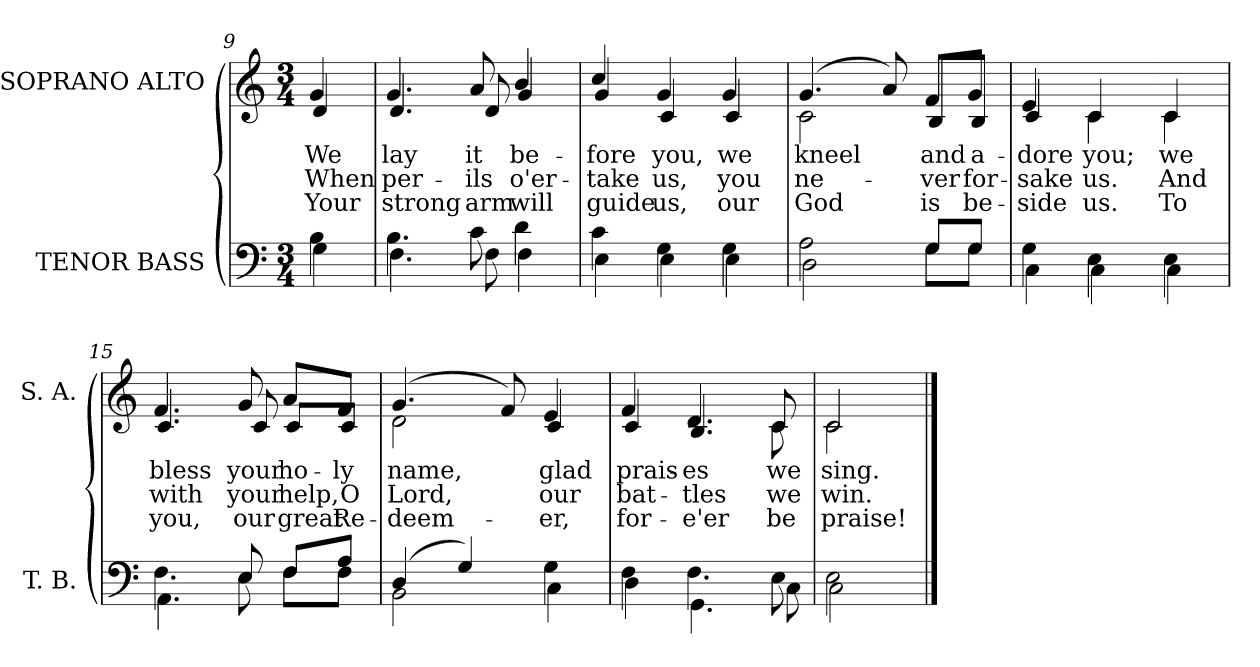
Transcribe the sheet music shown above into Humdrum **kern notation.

**kern	**kern	**text	**text	**text
*part2	*part1	*part1	*part1	*part1
*staff2	*staff1	*staff1	*staff1	*staff1
*I"TENOR BASS	*I"SOPRANO ALTO	*	*	*
*I'T. B.	*I'S. A.	*	*	*
!!LO:LB:g=z
*clefF4	*clefG2	*	*	*
*k[]	*k[]	*	*	*
*C:	*C:	*	*	*
*M3/4	*M3/4	*	*	*
=9	=9	=9	=9	=9
*^	*	*	*	*
!	!	!	!LO:LY:b:color=#000000	!LO:LY:b:color=#000000	!LO:LY:b:color=#000000
*	*	*^	*	*	*
4Bi\	4Gi\	4gi/	4di/	We	When	Your
=10	=10	=10	=10	=10	=10	=10
!	!	!	!	!LO:LY:b:color=#000000	!LO:LY:b:color=#000000	!LO:LY:b:color=#000000
4.Bi\	4.Fi\	4.gi/	4.di/	lay	per-	strong
!	!	!	!	!LO:LY:b:color=#000000	!LO:LY:b:color=#000000	!LO:LY:b:color=#000000
8ci\	8Fi\	8ai/	8di/	it	-ils	arm
!	!	!	!	!LO:LY:b:color=#000000	!LO:LY:b:color=#000000	!LO:LY:b:color=#000000
4di\	4Fi\	4bi/	4gi/	be-	o'er-	will
=11	=11	=11	=11	=11	=11	=11
!	!	!	!	!LO:LY:b:color=#000000	!LO:LY:b:color=#000000	!LO:LY:b:color=#000000
4ci\	4Ei\	4cci/	4gi/	-fore	-take	guide
!	!	!	!	!LO:LY:b:color=#000000	!LO:LY:b:color=#000000	!LO:LY:b:color=#000000
4Gi\	4Ei\	4gi/	4ci/	you,	us,	us,
!	!	!	!	!LO:LY:b:color=#000000	!LO:LY:b:color=#000000	!LO:LY:b:color=#000000
4Gi\	4Ei\	4gi/	4ci/	we	you	our
=12	=12	=12	=12	=12	=12	=12
!	!	!	!	!LO:LY:b:color=#000000	!LO:LY:b:color=#000000	!LO:LY:b:color=#000000
2Ai\	2Di\	(4.gi/	2ci\	kneel	ne-	God
.	.	8ai/)	.	.	.	.
!	!	!	!	!LO:LY:b:color=#000000	!LO:LY:b:color=#000000	!LO:LY:b:color=#000000
8Gi/L	8Gi\L	8fi/L	8Bi/L	and	-ver	is
!	!	!	!	!LO:LY:b:color=#000000	!LO:LY:b:color=#000000	!LO:LY:b:color=#000000
8Gi/J	8Gi\J	8gi/J	8Bi/J	a-	for-	be-
=13	=13	=13	=13	=13	=13	=13
!	!	!	!	!LO:LY:b:color=#000000	!LO:LY:b:color=#000000	!LO:LY:b:color=#000000
4Gi\	4Ci\	4ei/	4ci/	-dore	-sake	-side
!	!	!	!	!LO:LY:b:color=#000000	!LO:LY:b:color=#000000	!LO:LY:b:color=#000000
4Ei\	4Ci\	4ci/	4ci\	you;	us.	us.
!!LO:LB:g=z	!!
=14-	=14-	=14-	=14-	=14-	=14-	=14-
!	!	!	!	!LO:LY:b:color=#000000	!LO:LY:b:color=#000000	!LO:LY:b:color=#000000
4Ei\	4Ci\	4ci/	4ci\	we	And	To
=15	=15	=15	=15	=15	=15	=15
!	!	!	!	!LO:LY:b:color=#000000	!LO:LY:b:color=#000000	!LO:LY:b:color=#000000
4.Fi\	4.AAi\	4.fi/	4.ci/	bless	with	you,
!	!	!	!	!LO:LY:b:color=#000000	!LO:LY:b:color=#000000	!LO:LY:b:color=#000000
8Ei/	8Ei\	8gi/	8ci/	your	your	our
!	!	!	!	!LO:LY:b:color=#000000	!LO:LY:b:color=#000000	!LO:LY:b:color=#000000
8Fi/L	8Fi\L	8ai/L	8ci/L	ho-	help,	great
!	!	!	!	!LO:LY:b:color=#000000	!LO:LY:b:color=#000000	!LO:LY:b:color=#000000
8Ai/J	8Fi\J	8fi/J	8ci/J	-ly	O	Re-
=16	=16	=16	=16	=16	=16	=16
!	!	!	!	!LO:LY:b:color=#000000	!LO:LY:b:color=#000000	!LO:LY:b:color=#000000
(4Di/	2BBi\	(4.gi/	2di\	name,	Lord,	-deem-
4Gi/)	.	.	.	.	.	.
.	.	8fi/)	.	.	.	.
!	!	!	!	!LO:LY:b:color=#000000	!LO:LY:b:color=#000000	!LO:LY:b:color=#000000
4Gi\	4Ci\	4ei/	4ci/	glad	our	-er,
=17	=17	=17	=17	=17	=17	=17
!	!	!	!	!LO:LY:b:color=#000000	!LO:LY:b:color=#000000	!LO:LY:b:color=#000000
4Fi\	4Di\	4fi/	4ci/	prais-	bat-	for-
!	!	!	!	!LO:LY:b:color=#000000	!LO:LY:b:color=#000000	!LO:LY:b:color=#000000
4.Fi\	4.GGi\	4.di/	4.Bi/	-es	-tles	-e'er
!	!	!	!	!LO:LY:b:color=#000000	!LO:LY:b:color=#000000	!LO:LY:b:color=#000000
8Ei\	8Ci\	8ci/	8ci\	we	we	be
=18	=18	=18	=18	=18	=18	=18
!	!	!	!	!LO:LY:b:color=#000000	!LO:LY:b:color=#000000	!LO:LY:b:color=#000000
2Ei\	2Ci\	2ci/	2ci\	sing.	win.	praise!
*v	*v	*	*	*	*	*
*	*v	*v	*	*	*
==	==	==	==	==
*-	*-	*-	*-	*-
